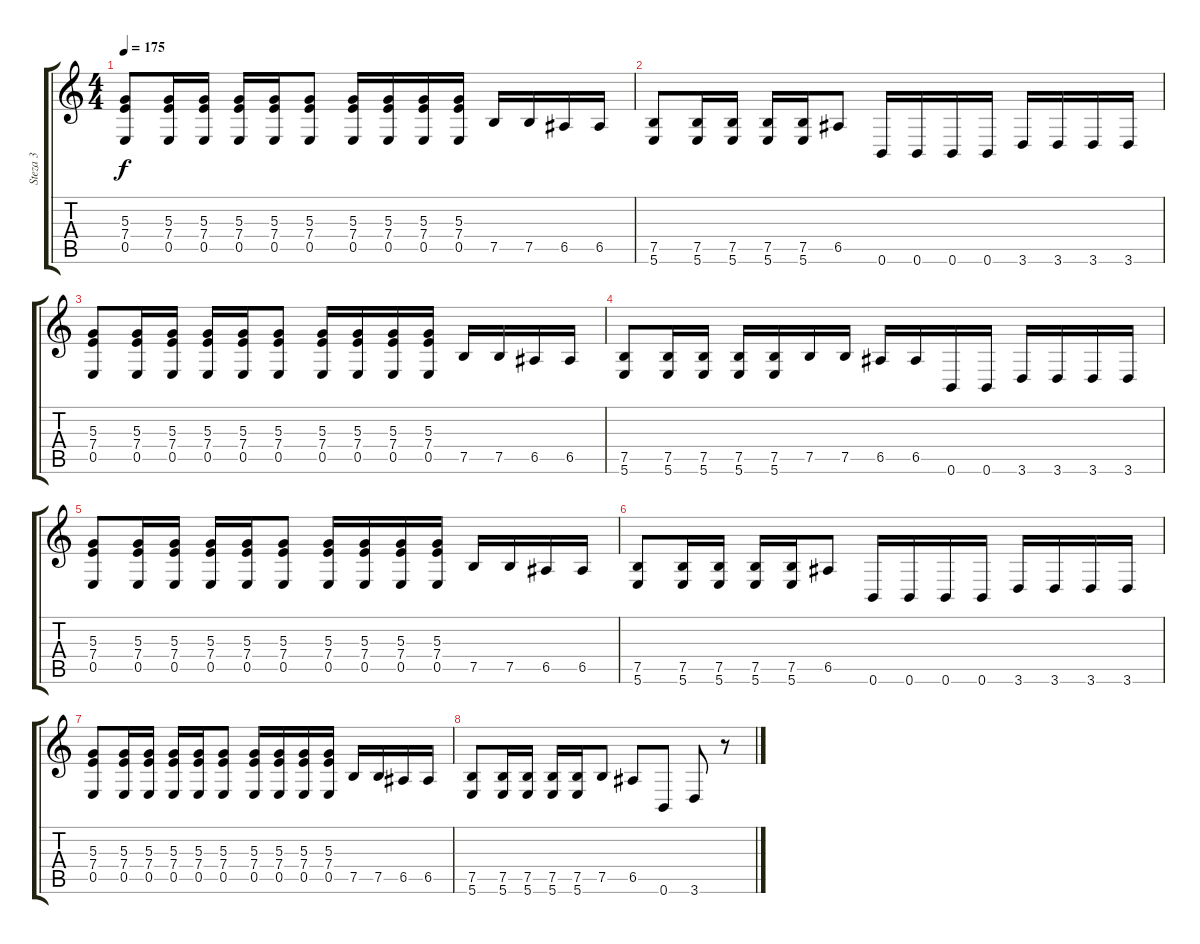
\track ("Steza 3" "Steza 3") {instrument overdrivenguitar}
\staff {score tabs}
\tuning (B3 Gb3 D3 A2 E2 B1) {hide}
\ts (4 4)
\section ("" "")
\tempo 175
\clef g2
\ks c
(5.3 7.4 0.5).8{dy f} (5.3 7.4 0.5).16 (5.3 7.4 0.5).16 (5.3 7.4 0.5).16 (5.3 7.4 0.5).16 (5.3 7.4 0.5).8 (5.3 7.4 0.5).16 (5.3 7.4 0.5).16 (5.3 7.4 0.5).16 (5.3 7.4 0.5).16 7.5.16 7.5.16 6.5.16 6.5.16 |
(7.5 5.6).8 (7.5 5.6).16 (7.5 5.6).16 (7.5 5.6).16 (7.5 5.6).16 6.5.8 0.6.16 0.6.16 0.6.16 0.6.16 3.6.16 3.6.16 3.6.16 3.6.16 |
(5.3 7.4 0.5).8 (5.3 7.4 0.5).16 (5.3 7.4 0.5).16 (5.3 7.4 0.5).16 (5.3 7.4 0.5).16 (5.3 7.4 0.5).8 (5.3 7.4 0.5).16 (5.3 7.4 0.5).16 (5.3 7.4 0.5).16 (5.3 7.4 0.5).16 7.5.16 7.5.16 6.5.16 6.5.16 |
(7.5 5.6).8 (7.5 5.6).16 (7.5 5.6).16 (7.5 5.6).16 (7.5 5.6).16 7.5.16 7.5.16 6.5.16 6.5.16 0.6.16 0.6.16 3.6.16 3.6.16 3.6.16 3.6.16 |
(5.3 7.4 0.5).8 (5.3 7.4 0.5).16 (5.3 7.4 0.5).16 (5.3 7.4 0.5).16 (5.3 7.4 0.5).16 (5.3 7.4 0.5).8 (5.3 7.4 0.5).16 (5.3 7.4 0.5).16 (5.3 7.4 0.5).16 (5.3 7.4 0.5).16 7.5.16 7.5.16 6.5.16 6.5.16 |
(7.5 5.6).8 (7.5 5.6).16 (7.5 5.6).16 (7.5 5.6).16 (7.5 5.6).16 6.5.8 0.6.16 0.6.16 0.6.16 0.6.16 3.6.16 3.6.16 3.6.16 3.6.16 |
(5.3 7.4 0.5).8 (5.3 7.4 0.5).16 (5.3 7.4 0.5).16 (5.3 7.4 0.5).16 (5.3 7.4 0.5).16 (5.3 7.4 0.5).8 (5.3 7.4 0.5).16 (5.3 7.4 0.5).16 (5.3 7.4 0.5).16 (5.3 7.4 0.5).16 7.5.16 7.5.16 6.5.16 6.5.16 |
(7.5 5.6).8 (7.5 5.6).16 (7.5 5.6).16 (7.5 5.6).16 (7.5 5.6).16 7.5.8 6.5.8 0.6.8 3.6.8 r.8
